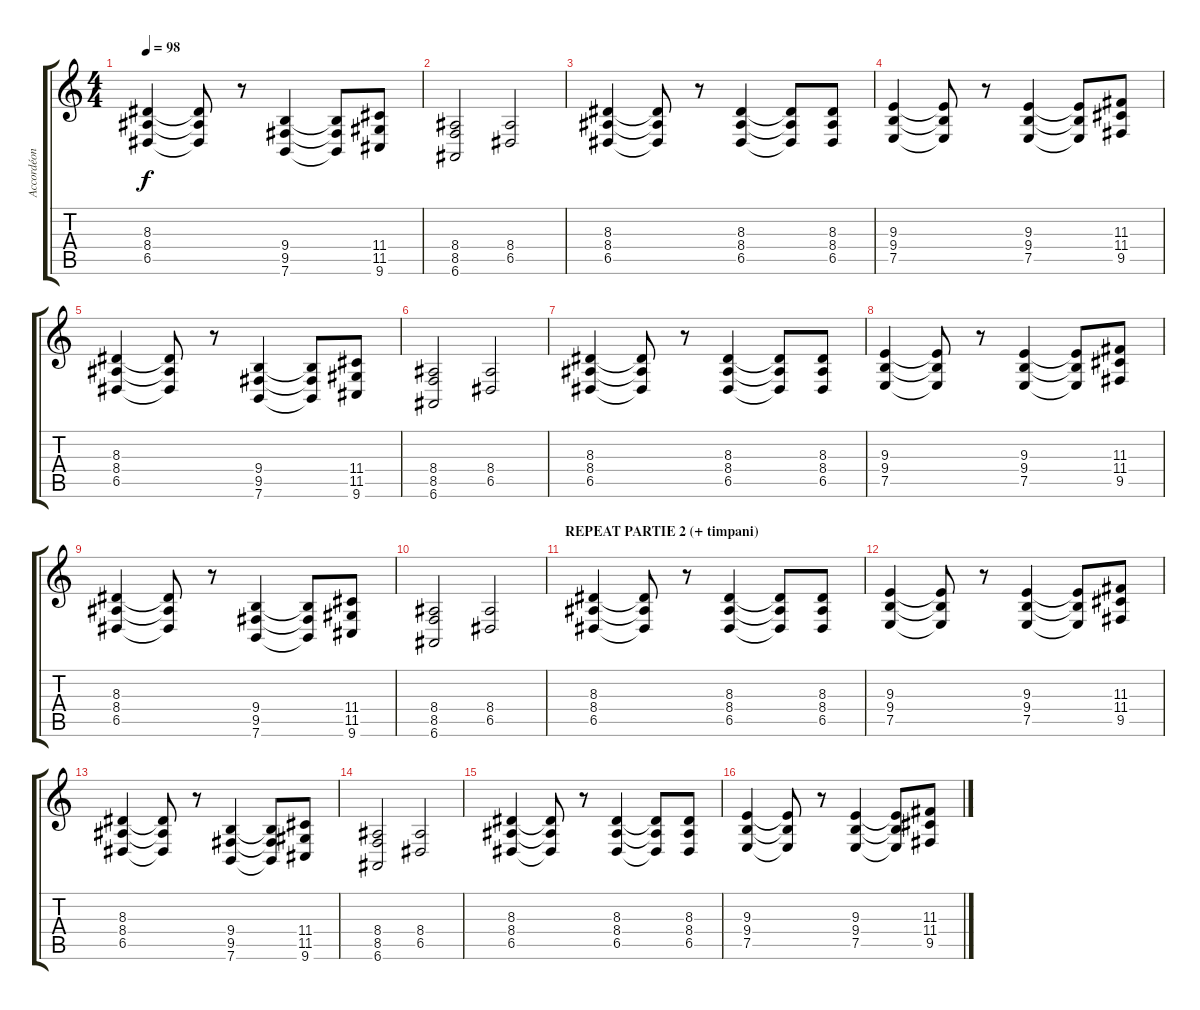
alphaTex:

\track ("Accordéon" "Accordéon") {instrument accordion}
\staff {score tabs}
\tuning (E4 B3 G3 D3 A2 E2) {hide}
\ts (4 4)
\tempo 98
\clef g2
\ks c
(8.3 8.4 6.5).4{dy f} (8.3{t} 8.4{t} 6.5{t}).8 r.8 (9.4 9.5 7.6).4 (9.4{t} 9.5{t} 7.6{t}).8 (11.4 11.5 9.6).8 |
(8.4 8.5 6.6).2 (8.4 6.5).2 |
(8.3 8.4 6.5).4 (8.3{t} 8.4{t} 6.5{t}).8 r.8 (8.3 8.4 6.5).4 (8.3{t} 8.4{t} 6.5{t}).8 (8.3 8.4 6.5).8 |
(9.3 9.4 7.5).4 (9.3{t} 9.4{t} 7.5{t}).8 r.8 (9.3 9.4 7.5).4 (9.3{t} 9.4{t} 7.5{t}).8 (11.3 11.4 9.5).8 |
(8.3 8.4 6.5).4 (8.3{t} 8.4{t} 6.5{t}).8 r.8 (9.4 9.5 7.6).4 (9.4{t} 9.5{t} 7.6{t}).8 (11.4 11.5 9.6).8 |
(8.4 8.5 6.6).2 (8.4 6.5).2 |
(8.3 8.4 6.5).4 (8.3{t} 8.4{t} 6.5{t}).8 r.8 (8.3 8.4 6.5).4 (8.3{t} 8.4{t} 6.5{t}).8 (8.3 8.4 6.5).8 |
(9.3 9.4 7.5).4 (9.3{t} 9.4{t} 7.5{t}).8 r.8 (9.3 9.4 7.5).4 (9.3{t} 9.4{t} 7.5{t}).8 (11.3 11.4 9.5).8 |
(8.3 8.4 6.5).4 (8.3{t} 8.4{t} 6.5{t}).8 r.8 (9.4 9.5 7.6).4 (9.4{t} 9.5{t} 7.6{t}).8 (11.4 11.5 9.6).8 |
(8.4 8.5 6.6).2 (8.4 6.5).2 |
\section ("" "REPEAT PARTIE 2 (+ timpani)")
(8.3 8.4 6.5).4 (8.3{t} 8.4{t} 6.5{t}).8 r.8 (8.3 8.4 6.5).4 (8.3{t} 8.4{t} 6.5{t}).8 (8.3 8.4 6.5).8 |
(9.3 9.4 7.5).4 (9.3{t} 9.4{t} 7.5{t}).8 r.8 (9.3 9.4 7.5).4 (9.3{t} 9.4{t} 7.5{t}).8 (11.3 11.4 9.5).8 |
(8.3 8.4 6.5).4 (8.3{t} 8.4{t} 6.5{t}).8 r.8 (9.4 9.5 7.6).4 (9.4{t} 9.5{t} 7.6{t}).8 (11.4 11.5 9.6).8 |
(8.4 8.5 6.6).2 (8.4 6.5).2 |
(8.3 8.4 6.5).4 (8.3{t} 8.4{t} 6.5{t}).8 r.8 (8.3 8.4 6.5).4 (8.3{t} 8.4{t} 6.5{t}).8 (8.3 8.4 6.5).8 |
(9.3 9.4 7.5).4 (9.3{t} 9.4{t} 7.5{t}).8 r.8 (9.3 9.4 7.5).4 (9.3{t} 9.4{t} 7.5{t}).8 (11.3 11.4 9.5).8
